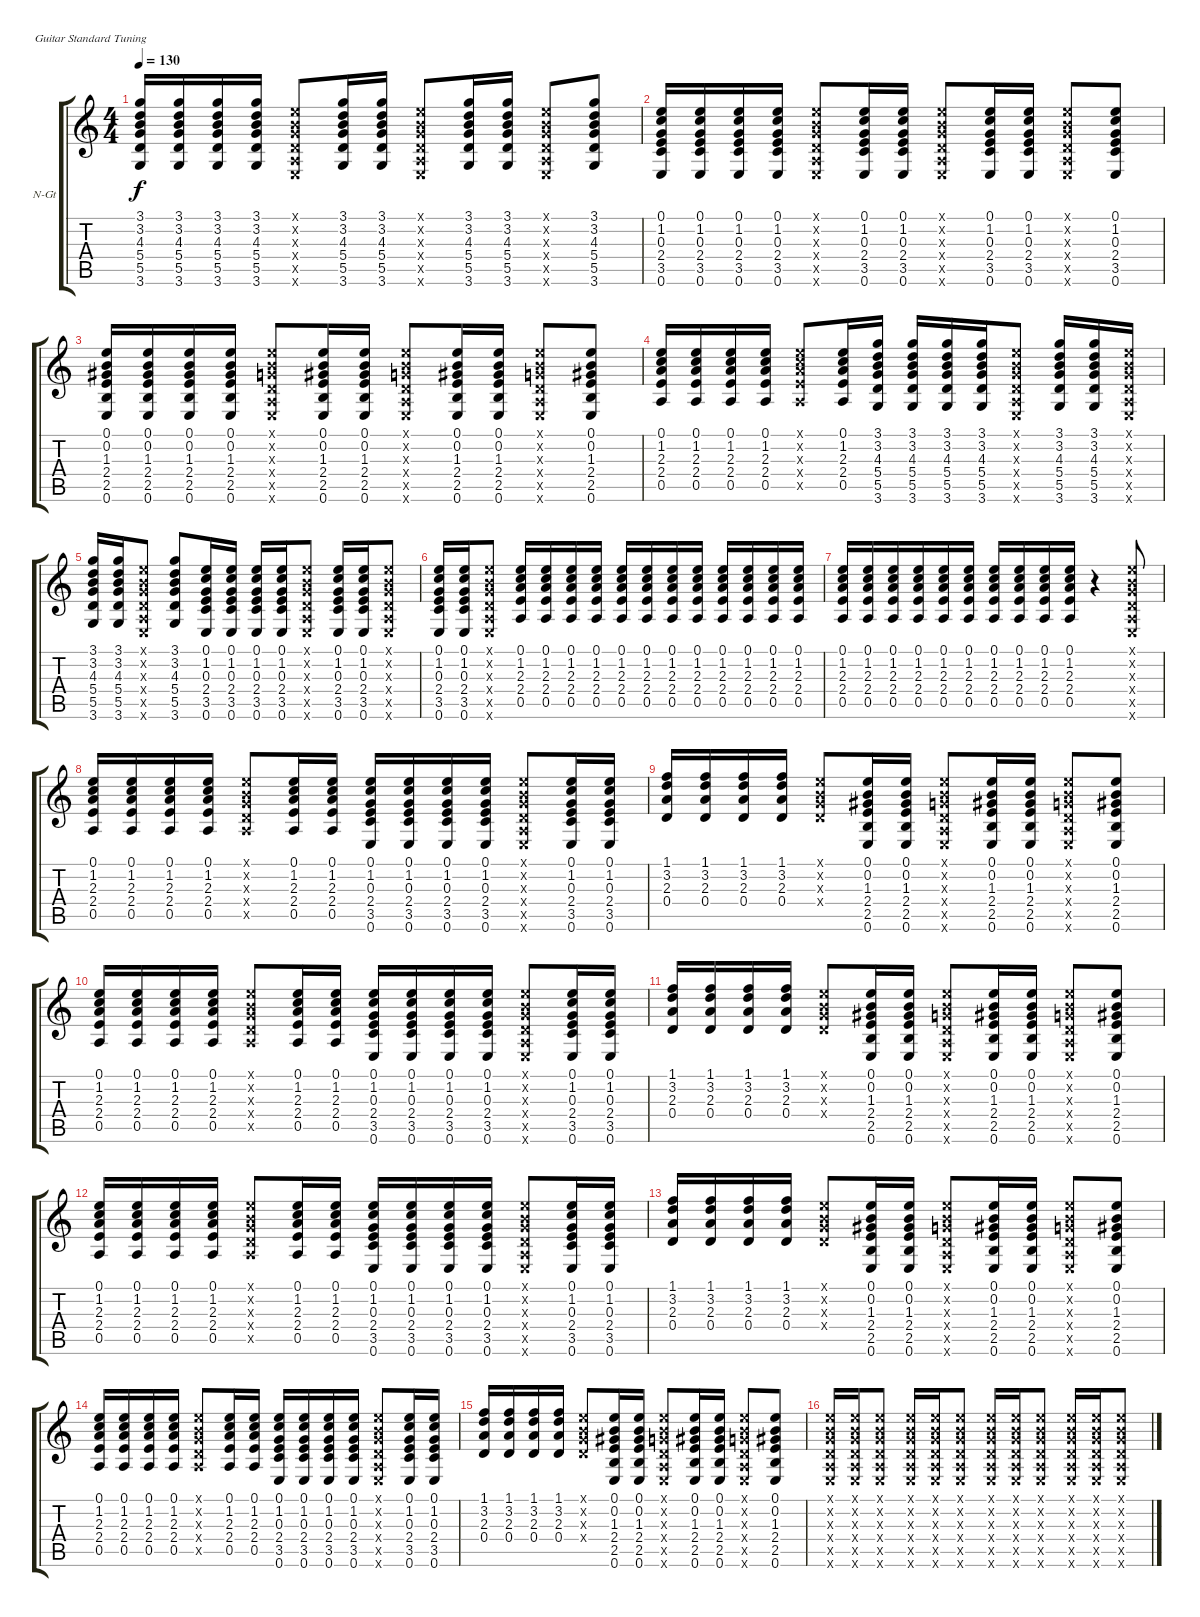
\bracketExtendMode groupsimilarinstruments
\firstSystemTrackNameOrientation horizontal
\otherSystemsTrackNameOrientation horizontal
\track ("Gabriela Quintero" "N-Gt") {instrument acousticguitarnylon}
\staff {score tabs}
\tuning (E4 B3 G3 D3 A2 E2)
\ts (4 4)
\tempo 130
\clef g2
\ks c
(3.1 3.2 4.3 5.4 5.5 3.6).16{dy f} (3.1 3.2 4.3 5.4 5.5 3.6).16 (3.1 3.2 4.3 5.4 5.5 3.6).16 (3.1 3.2 4.3 5.4 5.5 3.6).16 (0.1{x} 0.2{x} 0.3{x} 0.4{x} 0.5{x} 0.6{x}).8 (3.1 3.2 4.3 5.4 5.5 3.6).16 (3.1 3.2 4.3 5.4 5.5 3.6).16 (0.1{x} 0.2{x} 0.3{x} 0.4{x} 0.5{x} 0.6{x}).8 (3.1 3.2 4.3 5.4 5.5 3.6).16 (3.1 3.2 4.3 5.4 5.5 3.6).16 (0.1{x} 0.2{x} 0.3{x} 0.4{x} 0.5{x} 0.6{x}).8 (3.1 3.2 4.3 5.4 5.5 3.6).8 |
(0.1 1.2 0.3 2.4 3.5 0.6).16 (0.1 1.2 0.3 2.4 3.5 0.6).16 (0.1 1.2 0.3 2.4 3.5 0.6).16 (0.1 1.2 0.3 2.4 3.5 0.6).16 (0.1{x} 0.2{x} 0.3{x} 0.4{x} 0.5{x} 0.6{x}).8 (0.1 1.2 0.3 2.4 3.5 0.6).16 (0.1 1.2 0.3 2.4 3.5 0.6).16 (0.1{x} 0.2{x} 0.3{x} 0.4{x} 0.5{x} 0.6{x}).8 (0.1 1.2 0.3 2.4 3.5 0.6).16 (0.1 1.2 0.3 2.4 3.5 0.6).16 (0.1{x} 0.2{x} 0.3{x} 0.4{x} 0.5{x} 0.6{x}).8 (0.1 1.2 0.3 2.4 3.5 0.6).8 |
(0.1 0.2 1.3 2.4 2.5 0.6).16 (0.1 0.2 1.3 2.4 2.5 0.6).16 (0.1 0.2 1.3 2.4 2.5 0.6).16 (0.1 0.2 1.3 2.4 2.5 0.6).16 (0.1{x} 0.2{x} 0.3{x} 0.4{x} 0.5{x} 0.6{x}).8 (0.1 0.2 1.3 2.4 2.5 0.6).16 (0.1 0.2 1.3 2.4 2.5 0.6).16 (0.1{x} 0.2{x} 0.3{x} 0.4{x} 0.5{x} 0.6{x}).8 (0.1 0.2 1.3 2.4 2.5 0.6).16 (0.1 0.2 1.3 2.4 2.5 0.6).16 (0.1{x} 0.2{x} 0.3{x} 0.4{x} 0.5{x} 0.6{x}).8 (0.1 0.2 1.3 2.4 2.5 0.6).8 |
(0.1 1.2 2.3 2.4 0.5).16 (0.1 1.2 2.3 2.4 0.5).16 (0.1 1.2 2.3 2.4 0.5).16 (0.1 1.2 2.3 2.4 0.5).16 (0.1{x} 1.2{x} 2.3{x} 2.4{x} 0.5{x}).8 (0.1 1.2 2.3 2.4 0.5).16 (3.1 3.2 4.3 5.4 5.5 3.6).16 (3.1 3.2 4.3 5.4 5.5 3.6).16 (3.1 3.2 4.3 5.4 5.5 3.6).16 (3.1 3.2 4.3 5.4 5.5 3.6).16 (0.1{x} 0.2{x} 0.3{x} 0.4{x} 0.5{x} 0.6{x}).8 (3.1 3.2 4.3 5.4 5.5 3.6).16 (3.1 3.2 4.3 5.4 5.5 3.6).16 (0.1{x} 0.2{x} 0.3{x} 0.4{x} 0.5{x} 0.6{x}).16 |
(3.1 3.2 4.3 5.4 5.5 3.6).16 (3.1 3.2 4.3 5.4 5.5 3.6).16 (0.1{x} 0.2{x} 0.3{x} 0.4{x} 0.5{x} 0.6{x}).8 (3.1 3.2 4.3 5.4 5.5 3.6).8 (0.1 1.2 0.3 2.4 3.5 0.6).16 (0.1 1.2 0.3 2.4 3.5 0.6).16 (0.1 1.2 0.3 2.4 3.5 0.6).16 (0.1 1.2 0.3 2.4 3.5 0.6).16 (0.1{x} 0.2{x} 0.3{x} 0.4{x} 0.5{x} 0.6{x}).8 (0.1 1.2 0.3 2.4 3.5 0.6).16 (0.1 1.2 0.3 2.4 3.5 0.6).16 (0.1{x} 0.2{x} 0.3{x} 0.4{x} 0.5{x} 0.6{x}).8 |
(0.1 1.2 0.3 2.4 3.5 0.6).16 (0.1 1.2 0.3 2.4 3.5 0.6).16 (0.1{x} 0.2{x} 0.3{x} 0.4{x} 0.5{x} 0.6{x}).8 (0.1 1.2 2.3 2.4 0.5).16 (0.1 1.2 2.3 2.4 0.5).16 (0.1 1.2 2.3 2.4 0.5).16 (0.1 1.2 2.3 2.4 0.5).16 (0.1 1.2 2.3 2.4 0.5).16 (0.1 1.2 2.3 2.4 0.5).16 (0.1 1.2 2.3 2.4 0.5).16 (0.1 1.2 2.3 2.4 0.5).16 (0.1 1.2 2.3 2.4 0.5).16 (0.1 1.2 2.3 2.4 0.5).16 (0.1 1.2 2.3 2.4 0.5).16 (0.1 1.2 2.3 2.4 0.5).16 |
\beaming (8 3 3 2)
(0.1 1.2 2.3 2.4 0.5).16 (0.1 1.2 2.3 2.4 0.5).16 (0.1 1.2 2.3 2.4 0.5).16 (0.1 1.2 2.3 2.4 0.5).16 (0.1 1.2 2.3 2.4 0.5).16 (0.1 1.2 2.3 2.4 0.5).16 (0.1 1.2 2.3 2.4 0.5).16 (0.1 1.2 2.3 2.4 0.5).16 (0.1 1.2 2.3 2.4 0.5).16 (0.1 1.2 2.3 2.4 0.5).16 r.4 (0.1{x} 0.2{x} 0.3{x} 0.4{x} 0.5{x} 0.6{x}).8 |
\beaming (8 2 2 2 2)
(0.1 1.2 2.3 2.4 0.5).16 (0.1 1.2 2.3 2.4 0.5).16 (0.1 1.2 2.3 2.4 0.5).16 (0.1 1.2 2.3 2.4 0.5).16 (0.1{x} 0.2{x} 0.3{x} 0.4{x} 0.5{x}).8 (0.1 1.2 2.3 2.4 0.5).16 (0.1 1.2 2.3 2.4 0.5).16 (0.1 1.2 0.3 2.4 3.5 0.6).16 (0.1 1.2 0.3 2.4 3.5 0.6).16 (0.1 1.2 0.3 2.4 3.5 0.6).16 (0.1 1.2 0.3 2.4 3.5 0.6).16 (0.1{x} 0.2{x} 0.3{x} 0.4{x} 0.5{x} 0.6{x}).8 (0.1 1.2 0.3 2.4 3.5 0.6).16 (0.1 1.2 0.3 2.4 3.5 0.6).16 |
(1.1 3.2 2.3 0.4).16 (1.1 3.2 2.3 0.4).16 (1.1 3.2 2.3 0.4).16 (1.1 3.2 2.3 0.4).16 (0.1{x} 0.2{x} 0.3{x} 0.4{x}).8 (0.1 0.2 1.3 2.4 2.5 0.6).16 (0.1 0.2 1.3 2.4 2.5 0.6).16 (0.1{x} 0.2{x} 0.3{x} 0.4{x} 0.5{x} 0.6{x}).8 (0.1 0.2 1.3 2.4 2.5 0.6).16 (0.1 0.2 1.3 2.4 2.5 0.6).16 (0.1{x} 0.2{x} 0.3{x} 0.4{x} 0.5{x} 0.6{x}).8 (0.1 0.2 1.3 2.4 2.5 0.6).8 |
(0.1 1.2 2.3 2.4 0.5).16 (0.1 1.2 2.3 2.4 0.5).16 (0.1 1.2 2.3 2.4 0.5).16 (0.1 1.2 2.3 2.4 0.5).16 (0.1{x} 0.2{x} 0.3{x} 0.4{x} 0.5{x}).8 (0.1 1.2 2.3 2.4 0.5).16 (0.1 1.2 2.3 2.4 0.5).16 (0.1 1.2 0.3 2.4 3.5 0.6).16 (0.1 1.2 0.3 2.4 3.5 0.6).16 (0.1 1.2 0.3 2.4 3.5 0.6).16 (0.1 1.2 0.3 2.4 3.5 0.6).16 (0.1{x} 0.2{x} 0.3{x} 0.4{x} 0.5{x} 0.6{x}).8 (0.1 1.2 0.3 2.4 3.5 0.6).16 (0.1 1.2 0.3 2.4 3.5 0.6).16 |
(1.1 3.2 2.3 0.4).16 (1.1 3.2 2.3 0.4).16 (1.1 3.2 2.3 0.4).16 (1.1 3.2 2.3 0.4).16 (0.1{x} 0.2{x} 0.3{x} 0.4{x}).8 (0.1 0.2 1.3 2.4 2.5 0.6).16 (0.1 0.2 1.3 2.4 2.5 0.6).16 (0.1{x} 0.2{x} 0.3{x} 0.4{x} 0.5{x} 0.6{x}).8 (0.1 0.2 1.3 2.4 2.5 0.6).16 (0.1 0.2 1.3 2.4 2.5 0.6).16 (0.1{x} 0.2{x} 0.3{x} 0.4{x} 0.5{x} 0.6{x}).8 (0.1 0.2 1.3 2.4 2.5 0.6).8 |
(0.1 1.2 2.3 2.4 0.5).16 (0.1 1.2 2.3 2.4 0.5).16 (0.1 1.2 2.3 2.4 0.5).16 (0.1 1.2 2.3 2.4 0.5).16 (0.1{x} 0.2{x} 0.3{x} 0.4{x} 0.5{x}).8 (0.1 1.2 2.3 2.4 0.5).16 (0.1 1.2 2.3 2.4 0.5).16 (0.1 1.2 0.3 2.4 3.5 0.6).16 (0.1 1.2 0.3 2.4 3.5 0.6).16 (0.1 1.2 0.3 2.4 3.5 0.6).16 (0.1 1.2 0.3 2.4 3.5 0.6).16 (0.1{x} 0.2{x} 0.3{x} 0.4{x} 0.5{x} 0.6{x}).8 (0.1 1.2 0.3 2.4 3.5 0.6).16 (0.1 1.2 0.3 2.4 3.5 0.6).16 |
(1.1 3.2 2.3 0.4).16 (1.1 3.2 2.3 0.4).16 (1.1 3.2 2.3 0.4).16 (1.1 3.2 2.3 0.4).16 (0.1{x} 0.2{x} 0.3{x} 0.4{x}).8 (0.1 0.2 1.3 2.4 2.5 0.6).16 (0.1 0.2 1.3 2.4 2.5 0.6).16 (0.1{x} 0.2{x} 0.3{x} 0.4{x} 0.5{x} 0.6{x}).8 (0.1 0.2 1.3 2.4 2.5 0.6).16 (0.1 0.2 1.3 2.4 2.5 0.6).16 (0.1{x} 0.2{x} 0.3{x} 0.4{x} 0.5{x} 0.6{x}).8 (0.1 0.2 1.3 2.4 2.5 0.6).8 |
(0.1 1.2 2.3 2.4 0.5).16 (0.1 1.2 2.3 2.4 0.5).16 (0.1 1.2 2.3 2.4 0.5).16 (0.1 1.2 2.3 2.4 0.5).16 (0.1{x} 0.2{x} 0.3{x} 0.4{x} 0.5{x}).8 (0.1 1.2 2.3 2.4 0.5).16 (0.1 1.2 2.3 2.4 0.5).16 (0.1 1.2 0.3 2.4 3.5 0.6).16 (0.1 1.2 0.3 2.4 3.5 0.6).16 (0.1 1.2 0.3 2.4 3.5 0.6).16 (0.1 1.2 0.3 2.4 3.5 0.6).16 (0.1{x} 0.2{x} 0.3{x} 0.4{x} 0.5{x} 0.6{x}).8 (0.1 1.2 0.3 2.4 3.5 0.6).16 (0.1 1.2 0.3 2.4 3.5 0.6).16 |
(1.1 3.2 2.3 0.4).16 (1.1 3.2 2.3 0.4).16 (1.1 3.2 2.3 0.4).16 (1.1 3.2 2.3 0.4).16 (0.1{x} 0.2{x} 0.3{x} 0.4{x}).8 (0.1 0.2 1.3 2.4 2.5 0.6).16 (0.1 0.2 1.3 2.4 2.5 0.6).16 (0.1{x} 0.2{x} 0.3{x} 0.4{x} 0.5{x} 0.6{x}).8 (0.1 0.2 1.3 2.4 2.5 0.6).16 (0.1 0.2 1.3 2.4 2.5 0.6).16 (0.1{x} 0.2{x} 0.3{x} 0.4{x} 0.5{x} 0.6{x}).8 (0.1 0.2 1.3 2.4 2.5 0.6).8 |
(0.1{x} 0.2{x} 0.3{x} 0.4{x} 0.5{x} 0.6{x}).16 (0.1{x} 0.2{x} 0.3{x} 0.4{x} 0.5{x} 0.6{x}).16 (0.1{x} 0.2{x} 0.3{x} 0.4{x} 0.5{x} 0.6{x}).8 (0.1{x} 0.2{x} 0.3{x} 0.4{x} 0.5{x} 0.6{x}).16 (0.1{x} 0.2{x} 0.3{x} 0.4{x} 0.5{x} 0.6{x}).16 (0.1{x} 0.2{x} 0.3{x} 0.4{x} 0.5{x} 0.6{x}).8 (0.1{x} 0.2{x} 0.3{x} 0.4{x} 0.5{x} 0.6{x}).16 (0.1{x} 0.2{x} 0.3{x} 0.4{x} 0.5{x} 0.6{x}).16 (0.1{x} 0.2{x} 0.3{x} 0.4{x} 0.5{x} 0.6{x}).8 (0.1{x} 0.2{x} 0.3{x} 0.4{x} 0.5{x} 0.6{x}).16 (0.1{x} 0.2{x} 0.3{x} 0.4{x} 0.5{x} 0.6{x}).16 (0.1{x} 0.2{x} 0.3{x} 0.4{x} 0.5{x} 0.6{x}).8
